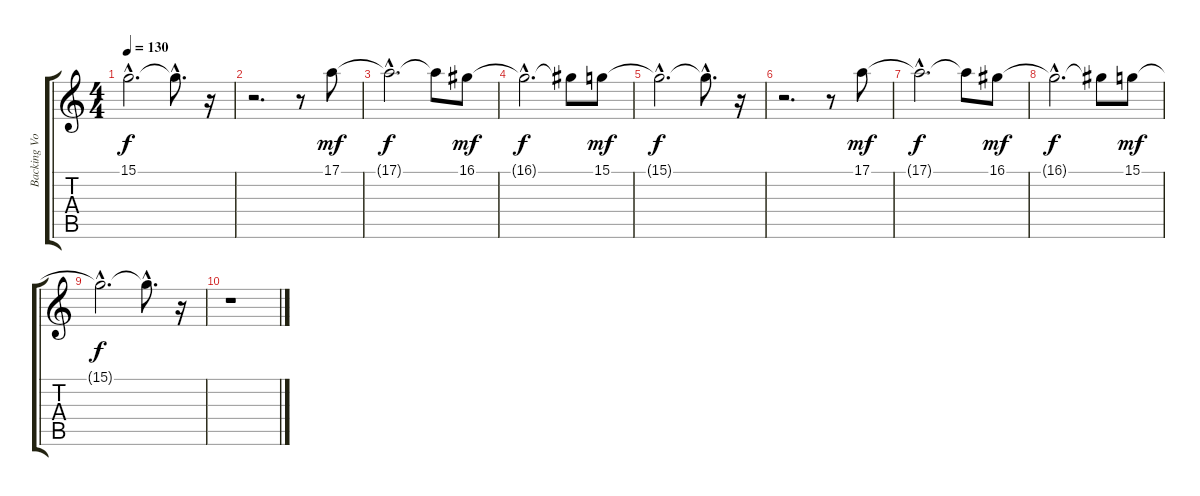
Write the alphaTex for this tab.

\track ("Backing Vocals 1" "Backing Vo") {instrument choiraahs}
\staff {score tabs}
\tuning (E4 B3 G3 D3 A2 E2) {hide}
\ts (4 4)
\tempo 130
\clef g2
\ks c
15.1{hac t}.2{d dy f} 15.1{hac t}.8{d} r.16 |
r.2{d} r.8 17.1.8{dy mf} |
17.1{hac t}.2{d dy f} 17.1{t}.8 16.1.8{dy mf} |
16.1{hac t}.2{d dy f} 16.1{t}.8 15.1.8{dy mf} |
15.1{hac t}.2{d dy f} 15.1{hac t}.8{d} r.16 |
r.2{d} r.8 17.1.8{dy mf} |
17.1{hac t}.2{d dy f} 17.1{t}.8 16.1.8{dy mf} |
16.1{hac t}.2{d dy f} 16.1{t}.8 15.1.8{dy mf} |
15.1{hac t}.2{d dy f} 15.1{hac t}.8{d} r.16 |
r.1
